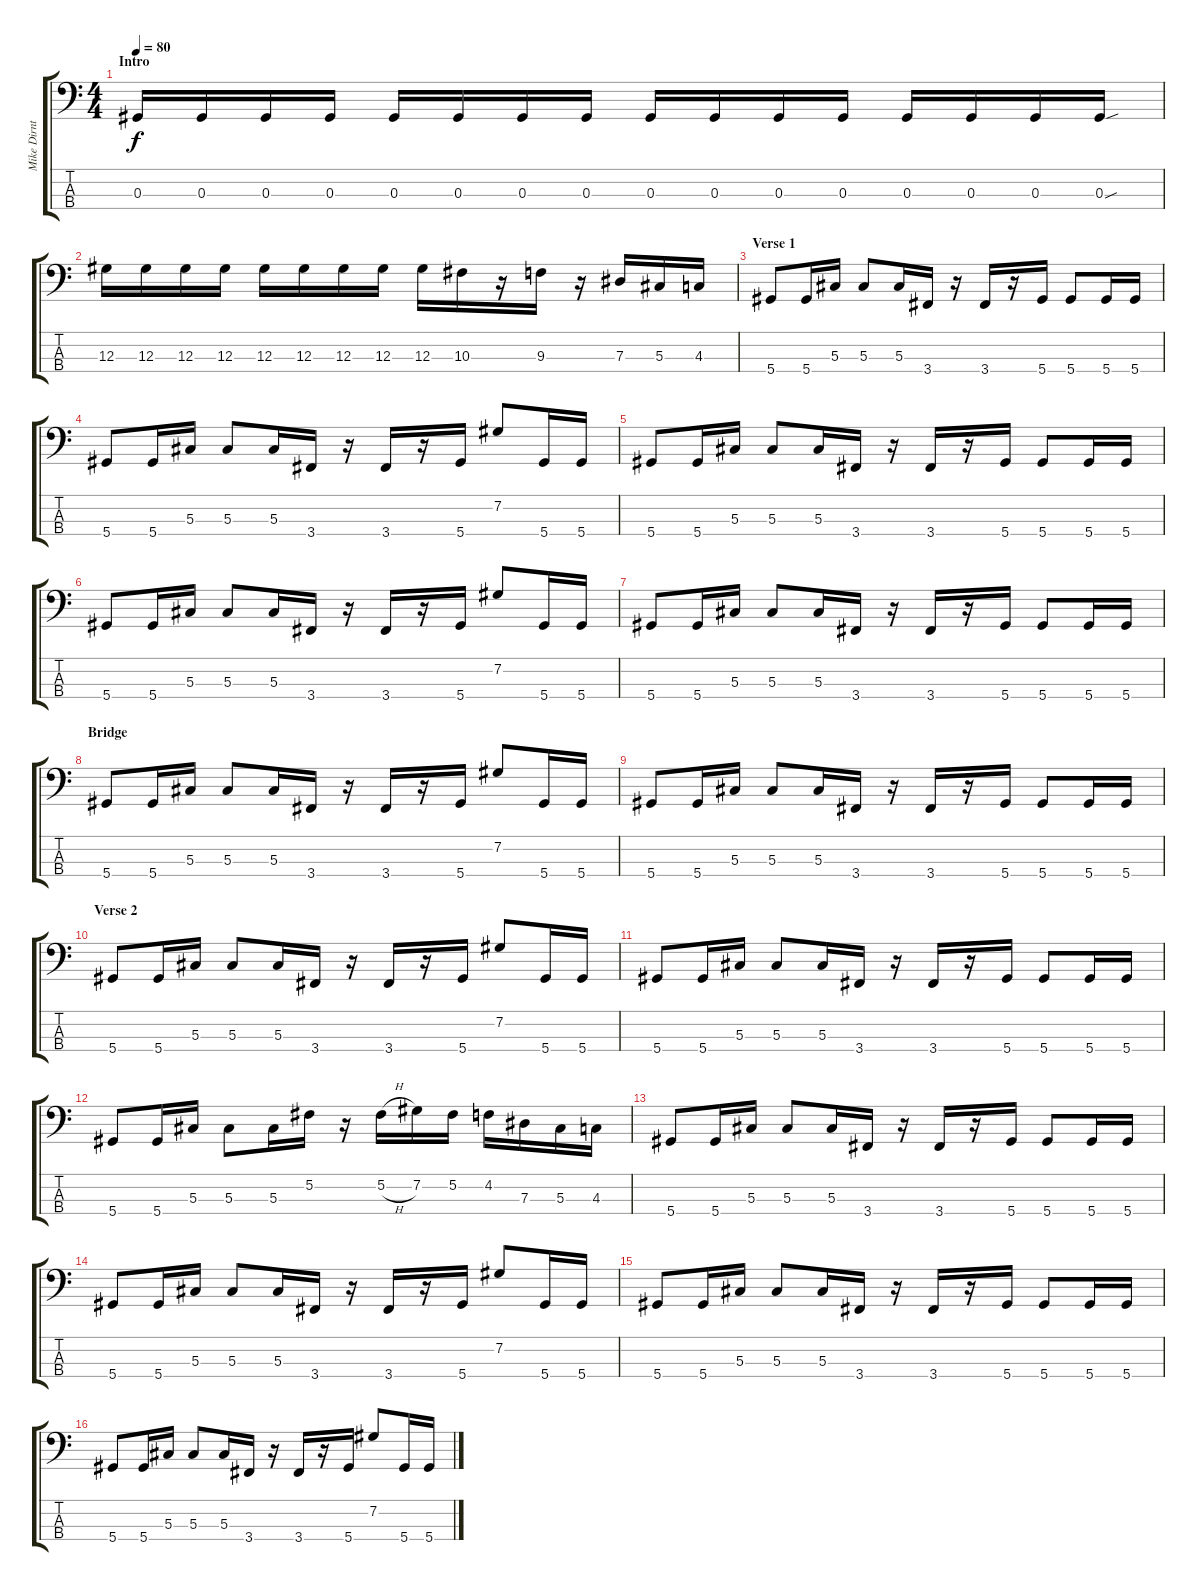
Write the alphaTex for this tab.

\track ("Mike Dirnt" "Mike Dirnt") {instrument electricbasspick}
\staff {score tabs}
\tuning (Gb2 Db2 Ab1 Eb1) {hide}
\ts (4 4)
\section ("" "Intro")
\tempo 80
\clef f4
\ks c
0.3.16{dy f instrument electricbasspick} 0.3.16 0.3.16 0.3.16 0.3.16 0.3.16 0.3.16 0.3.16 0.3.16 0.3.16 0.3.16 0.3.16 0.3.16 0.3.16 0.3.16 0.3{sou}.16 |
12.3.16 12.3.16 12.3.16 12.3.16 12.3.16 12.3.16 12.3.16 12.3.16 12.3.16 10.3.16 r.16 9.3.16 r.16 7.3.16 5.3.16 4.3.16 |
\section ("" "Verse 1")
5.4.8 5.4.16 5.3.16 5.3.8 5.3.16 3.4.16 r.16 3.4.16 r.16 5.4.16 5.4.8 5.4.16 5.4.16 |
5.4.8 5.4.16 5.3.16 5.3.8 5.3.16 3.4.16 r.16 3.4.16 r.16 5.4.16 7.2.8 5.4.16 5.4.16 |
5.4.8 5.4.16 5.3.16 5.3.8 5.3.16 3.4.16 r.16 3.4.16 r.16 5.4.16 5.4.8 5.4.16 5.4.16 |
5.4.8 5.4.16 5.3.16 5.3.8 5.3.16 3.4.16 r.16 3.4.16 r.16 5.4.16 7.2.8 5.4.16 5.4.16 |
5.4.8 5.4.16 5.3.16 5.3.8 5.3.16 3.4.16 r.16 3.4.16 r.16 5.4.16 5.4.8 5.4.16 5.4.16 |
\section ("" "Bridge")
5.4.8 5.4.16 5.3.16 5.3.8 5.3.16 3.4.16 r.16 3.4.16 r.16 5.4.16 7.2.8 5.4.16 5.4.16 |
5.4.8 5.4.16 5.3.16 5.3.8 5.3.16 3.4.16 r.16 3.4.16 r.16 5.4.16 5.4.8 5.4.16 5.4.16 |
\section ("" "Verse 2")
5.4.8 5.4.16 5.3.16 5.3.8 5.3.16 3.4.16 r.16 3.4.16 r.16 5.4.16 7.2.8 5.4.16 5.4.16 |
5.4.8 5.4.16 5.3.16 5.3.8 5.3.16 3.4.16 r.16 3.4.16 r.16 5.4.16 5.4.8 5.4.16 5.4.16 |
5.4.8 5.4.16 5.3.16 5.3.8 5.3.16 5.2.16 r.16 5.2{h}.16 7.2.16 5.2.16 4.2.16 7.3.16 5.3.16 4.3.16 |
5.4.8 5.4.16 5.3.16 5.3.8 5.3.16 3.4.16 r.16 3.4.16 r.16 5.4.16 5.4.8 5.4.16 5.4.16 |
5.4.8 5.4.16 5.3.16 5.3.8 5.3.16 3.4.16 r.16 3.4.16 r.16 5.4.16 7.2.8 5.4.16 5.4.16 |
5.4.8 5.4.16 5.3.16 5.3.8 5.3.16 3.4.16 r.16 3.4.16 r.16 5.4.16 5.4.8 5.4.16 5.4.16 |
5.4.8 5.4.16 5.3.16 5.3.8 5.3.16 3.4.16 r.16 3.4.16 r.16 5.4.16 7.2.8 5.4.16 5.4.16
